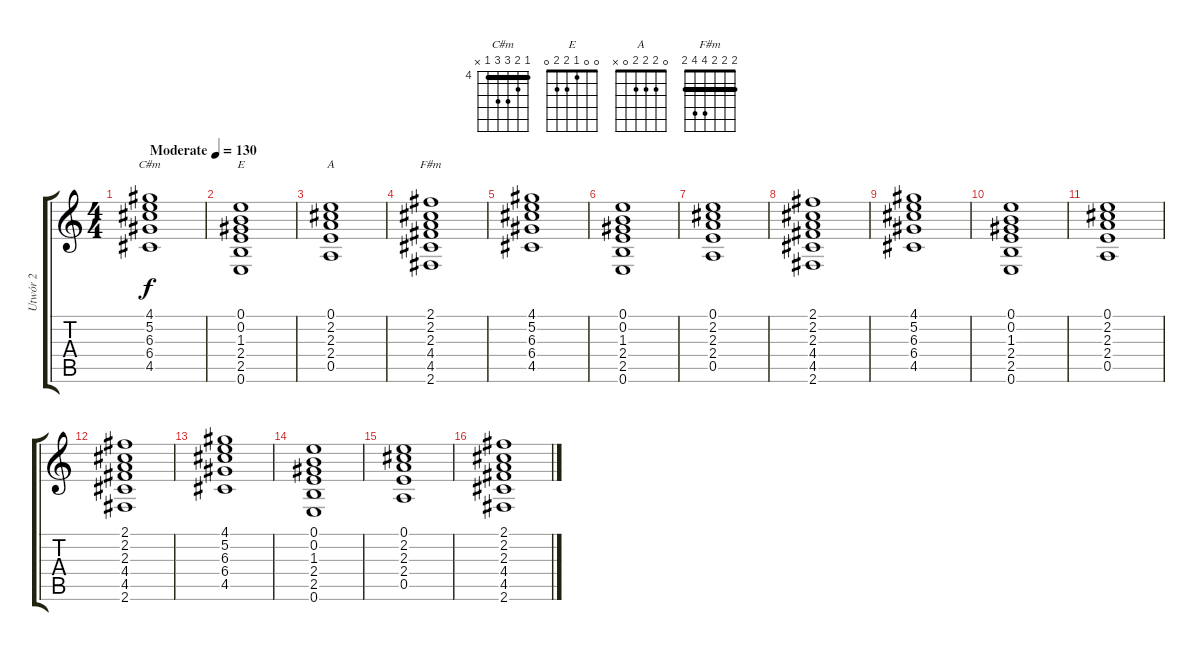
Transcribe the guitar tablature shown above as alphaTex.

\track ("Utwór 2" "Utwór 2") {instrument acousticguitarsteel}
\staff {score tabs}
\tuning (E4 B3 G3 D3 A2 E2) {hide}
\chord ("C#m" 4 5 6 6 4 x) {firstfret 4 barre 4}
\chord ("E" 0 0 1 2 2 0)
\chord ("A" 0 2 2 2 0 x)
\chord ("F#m" 2 2 2 4 4 2) {barre 2}
\ts (4 4)
\tempo (130 "Moderate")
\clef g2
\ks c
(4.1 5.2 6.3 6.4 4.5).1{ch "C#m" dy f instrument acousticguitarsteel} |
(0.1 0.2 1.3 2.4 2.5 0.6).1{ch "E"} |
(0.1 2.2 2.3 2.4 0.5).1{ch "A"} |
(2.1 2.2 2.3 4.4 4.5 2.6).1{ch "F#m"} |
(4.1 5.2 6.3 6.4 4.5).1 |
(0.1 0.2 1.3 2.4 2.5 0.6).1 |
(0.1 2.2 2.3 2.4 0.5).1 |
(2.1 2.2 2.3 4.4 4.5 2.6).1 |
(4.1 5.2 6.3 6.4 4.5).1 |
(0.1 0.2 1.3 2.4 2.5 0.6).1 |
(0.1 2.2 2.3 2.4 0.5).1 |
(2.1 2.2 2.3 4.4 4.5 2.6).1 |
(4.1 5.2 6.3 6.4 4.5).1 |
(0.1 0.2 1.3 2.4 2.5 0.6).1 |
(0.1 2.2 2.3 2.4 0.5).1 |
(2.1 2.2 2.3 4.4 4.5 2.6).1
